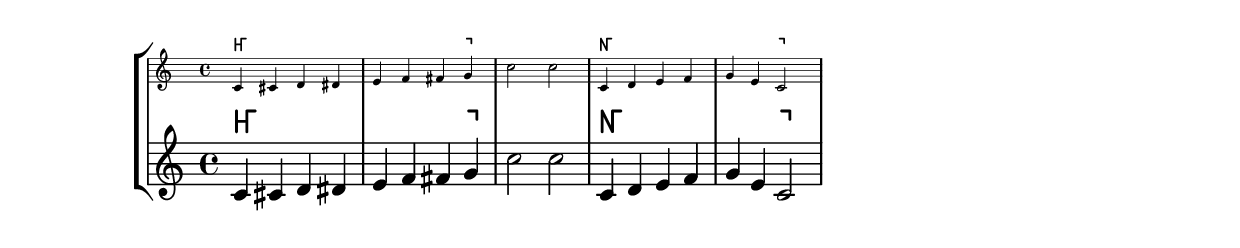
%% http://lsr.di.unimi.it/LSR/Item?id=843
%% see also http://lilypond.org/doc/v2.18/Documentation/notation/graphic

% contrinuted by harm6
% after an idea by Nathan
% see http://lists.gnu.org/archive/html/lilypond-user/2012-07/msg00036.html
% thanks to Mark Knoop

hauptStart = \markup {
  \path #0.25 #'((moveto 0 0)
                 (lineto 0 -2)
                 (moveto 0 -1)
                 (lineto 1 -1)
                 (moveto 1 0)
                 (lineto 1 -2)
                 (moveto 1 0)
                 (lineto 1.8 0))
}

nebenStart = \markup {
  \path #0.25 #'((moveto 0 -2)
                 (lineto 0 0)
                 (lineto 1 -2)
                 (lineto 1 0)
                 (lineto 1.8 0))
}

stimmeEnd = \markup {
  \path #0.25 #'((moveto 0 0)
                 (lineto 0.8 0)
                 (lineto 0.8 -0.8))
}

hauptstimmeStart =
#(define-music-function (parser location )()
#{
          \once \override TextSpanner.before-line-breaking = 
              #(lambda (grob)
                  (let* ((sz (ly:grob-property grob 'font-size 0.0))
                         (mult (magstep sz)))
                  (begin
                     (ly:grob-set-property! grob 'style 'none)
                     (ly:grob-set-nested-property! grob 
                               '(bound-details left text) 
                                  (markup #:scale (cons mult mult) hauptStart))
                     (ly:grob-set-nested-property! grob 
                               '(bound-details right text) 
                                  (markup #:scale (cons mult mult) stimmeEnd))
                     ;;Perhaps you may want to uncomment the following lines
                     ;;and adjust the value (currently -0.5)
                     ;;(ly:grob-set-nested-property! grob 
                     ;;          '(bound-details right padding) -0.5)
                     (ly:grob-set-nested-property! grob 
                               '(bound-details left-broken text) #f)
                     (ly:grob-set-nested-property! grob 
                               '(bound-details right-broken text) #f))))
          $(make-music 'EventChord 'elements (list 
          		               (make-music
          		                 'TextSpanEvent
          		                 'span-direction -1)))
#})

nebenstimmeStart =
#(define-music-function (parser location )()
#{
          \once \override TextSpanner.before-line-breaking = 
              #(lambda (grob)
                  (let* ((sz (ly:grob-property grob 'font-size 0.0))
                         (mult (magstep sz)))
                  (begin
                     (ly:grob-set-property! grob 'style 'none)
                     (ly:grob-set-nested-property! grob 
                               '(bound-details left text) 
                                  (markup #:scale (cons mult mult) nebenStart))
                     (ly:grob-set-nested-property! grob 
                               '(bound-details right text) 
                                  (markup #:scale (cons mult mult) stimmeEnd))
                     ;;Perhaps you may want to uncomment the following lines
                     ;;and adjust the value (currently -0.5)
                     ;;(ly:grob-set-nested-property! grob 
                     ;;          '(bound-details right padding) -0.5)
                     (ly:grob-set-nested-property! grob 
                               '(bound-details left-broken text) #f)
                     (ly:grob-set-nested-property! grob 
                               '(bound-details right-broken text) #f))))
          $(make-music 'EventChord 'elements (list 
          		               (make-music
          		                 'TextSpanEvent
          		                 'span-direction -1)))
#})

hauptstimmeEnd = \stopTextSpan
nebenStimmeEnd = \stopTextSpan

%------ test

mI = \relative c' {
        \hauptstimmeStart
        c4 cis d dis
        e f fis g\hauptstimmeEnd
        c2 c
        \nebenstimmeStart
        c,4 d e f
        g e c2\nebenStimmeEnd
}

mII = \relative c' { 
        \hauptstimmeStart
        c4 cis d dis
        e f fis g\hauptstimmeEnd
        c2 c
        \nebenstimmeStart
        c,4 d e f
        g e c2\nebenStimmeEnd
}

\new StaffGroup <<
   \new Staff \with { 
           	fontSize = #-5
           	\override StaffSymbol.staff-space = #(magstep -5)
           	\override StaffSymbol.thickness = #(magstep -5) 
             }
   \mI
   
   \new Staff 
   \mII
   >>
